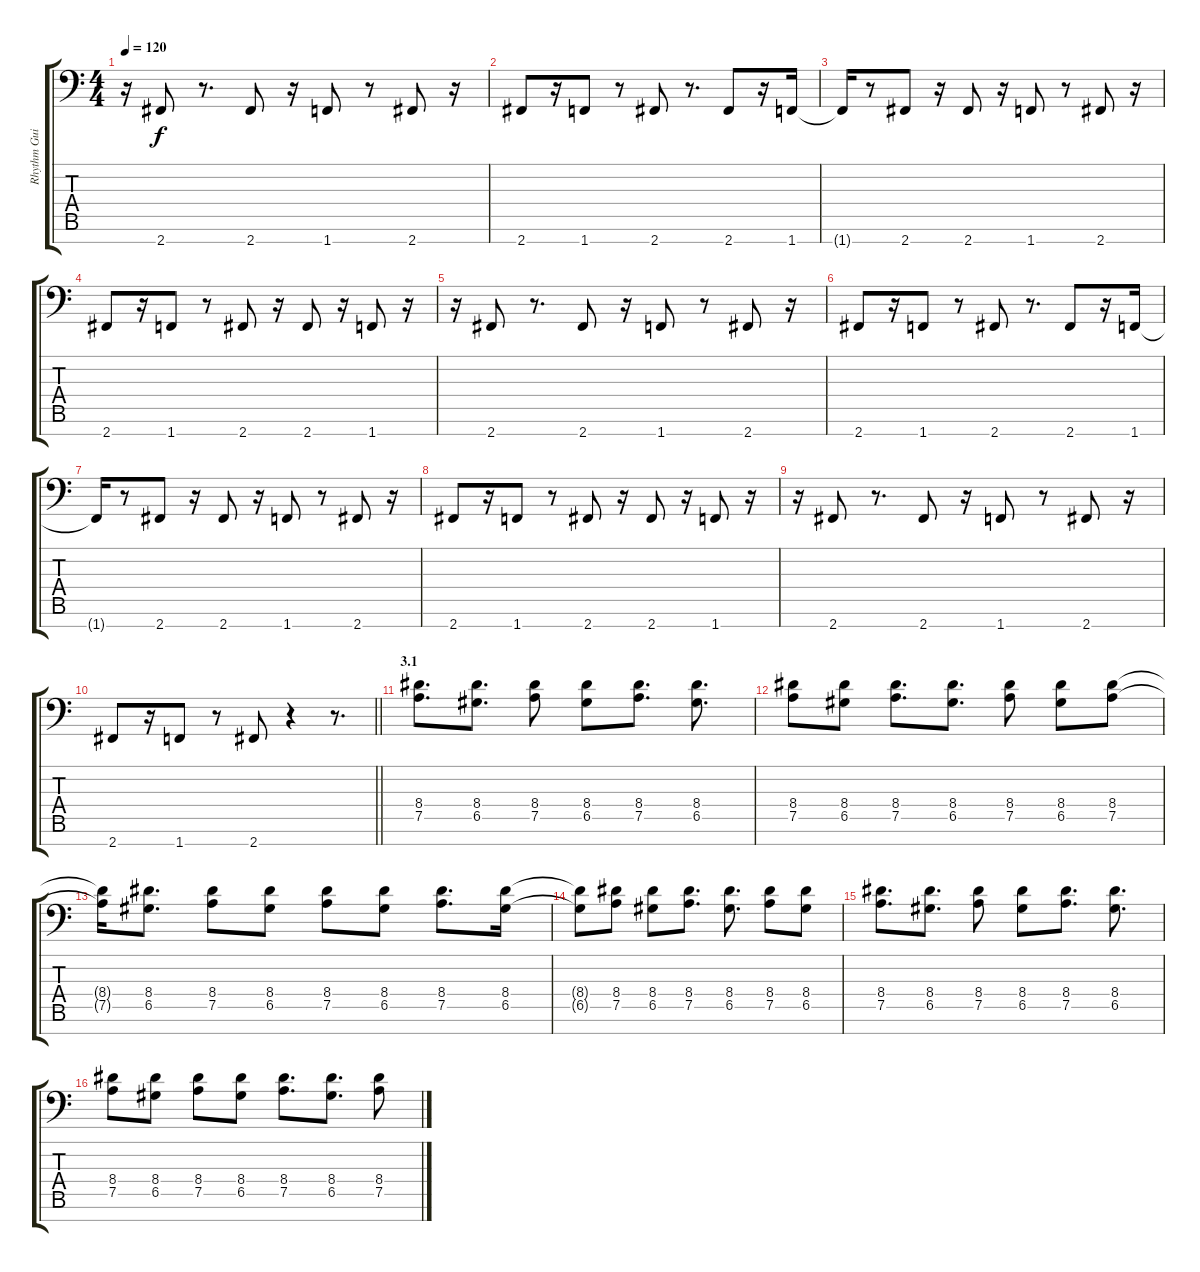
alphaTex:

\track ("Rhythm Guitar" "Rhythm Gui") {instrument distortionguitar}
\staff {score tabs}
\tuning (A3 F3 C3 G2 D2 A1 E1) {hide}
\ts (4 4)
\tempo 120
\clef f4
\ks c
r.16{dy f} 2.7.8 r.8{d} 2.7.8 r.16 1.7.8 r.8 2.7.8 r.16 |
2.7.8 r.16 1.7.8 r.8 2.7.8 r.8{d} 2.7.8 r.16 1.7.16 |
1.7{t}.16 r.8 2.7.8 r.16 2.7.8 r.16 1.7.8 r.8 2.7.8 r.16 |
2.7.8 r.16 1.7.8 r.8 2.7.8 r.16 2.7.8 r.16 1.7.8 r.16 |
r.16 2.7.8 r.8{d} 2.7.8 r.16 1.7.8 r.8 2.7.8 r.16 |
2.7.8 r.16 1.7.8 r.8 2.7.8 r.8{d} 2.7.8 r.16 1.7.16 |
1.7{t}.16 r.8 2.7.8 r.16 2.7.8 r.16 1.7.8 r.8 2.7.8 r.16 |
2.7.8 r.16 1.7.8 r.8 2.7.8 r.16 2.7.8 r.16 1.7.8 r.16 |
r.16 2.7.8 r.8{d} 2.7.8 r.16 1.7.8 r.8 2.7.8 r.16 |
\barLineRight lightlight
2.7.8 r.16 1.7.8 r.8 2.7.8 r.4 r.8{d} |
\section ("" "3.1")
(8.4 7.5).8{d} (8.4 6.5).8{d} (8.4 7.5).8 (8.4 6.5).8 (8.4 7.5).8{d} (8.4 6.5).8{d} |
(8.4 7.5).8 (8.4 6.5).8 (8.4 7.5).8{d} (8.4 6.5).8{d} (8.4 7.5).8 (8.4 6.5).8 (8.4 7.5).8 |
(8.4{t} 7.5{t}).16 (8.4 6.5).8{d} (8.4 7.5).8 (8.4 6.5).8 (8.4 7.5).8 (8.4 6.5).8 (8.4 7.5).8{d} (8.4 6.5).16 |
(8.4{t} 6.5{t}).8 (8.4 7.5).8 (8.4 6.5).8 (8.4 7.5).8{d} (8.4 6.5).8{d} (8.4 7.5).8 (8.4 6.5).8 |
(8.4 7.5).8{d} (8.4 6.5).8{d} (8.4 7.5).8 (8.4 6.5).8 (8.4 7.5).8{d} (8.4 6.5).8{d} |
(8.4 7.5).8 (8.4 6.5).8 (8.4 7.5).8 (8.4 6.5).8 (8.4 7.5).8{d} (8.4 6.5).8{d} (8.4 7.5).8
